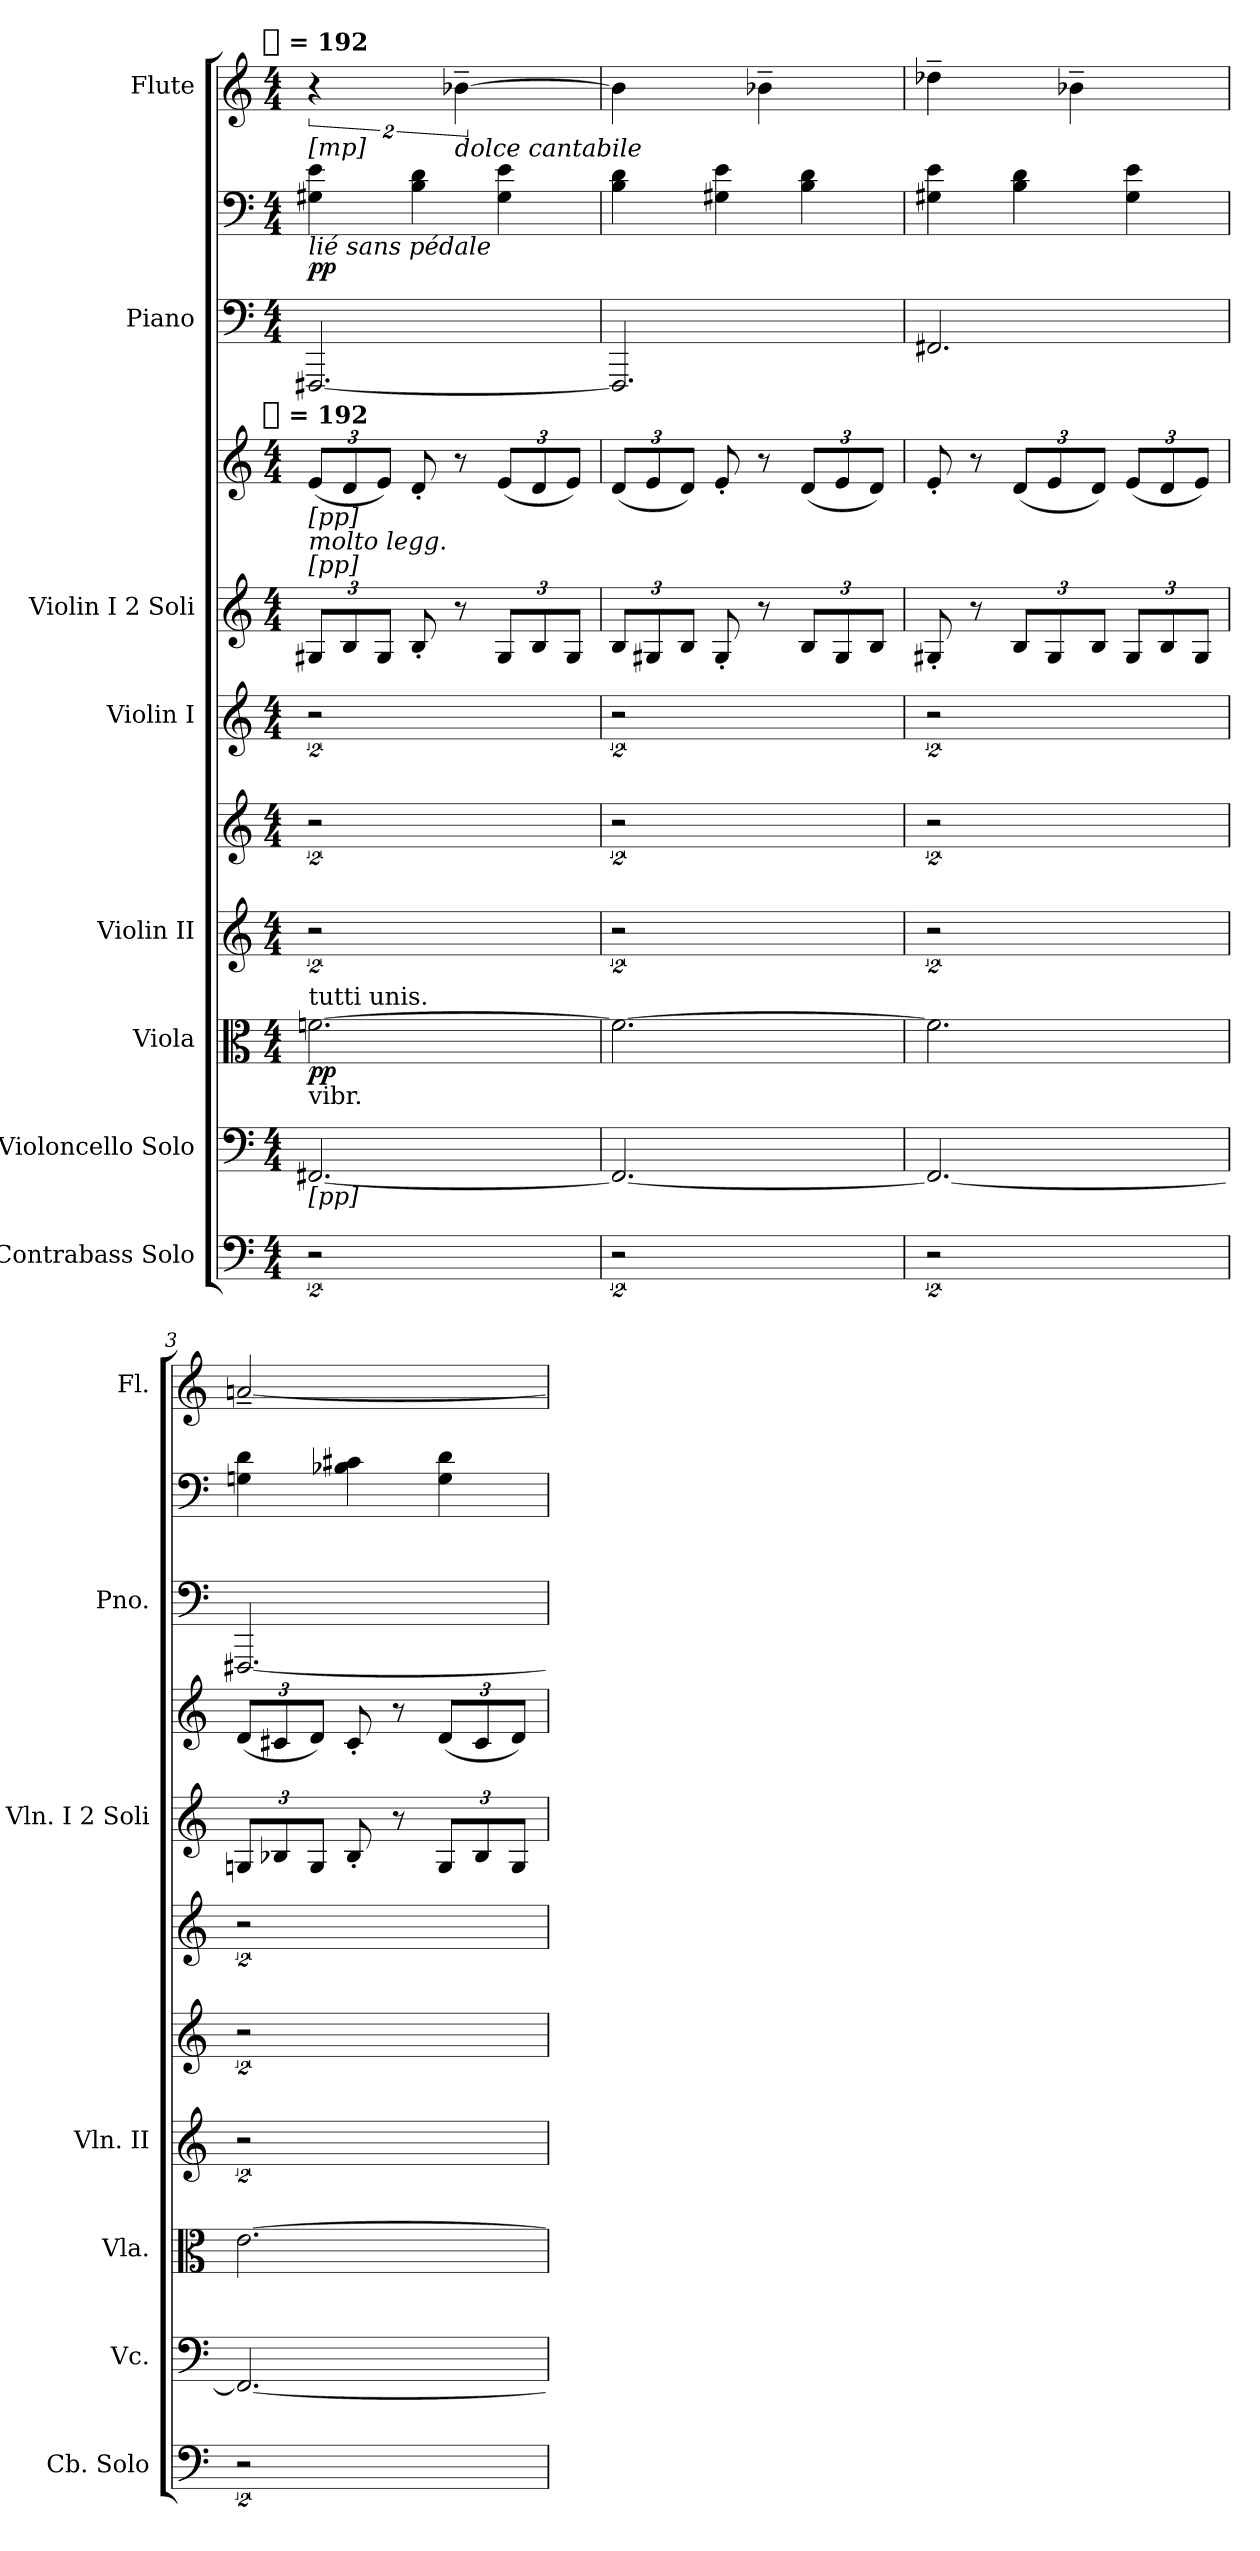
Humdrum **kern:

**kern	**kern	**kern	**dynam	**kern	**kern	**kern	**kern	**kern	**kern	**kern	**dynam	**kern
*part8	*part7	*part6	*part6	*part5	*part5	*part4	*part3	*part3	*part2	*part2	*part2	*part1
*staff11	*staff10	*staff9	*staff9	*staff8	*staff7	*staff6	*staff5	*staff4	*staff3	*staff2	*staff2/3	*staff1
*I"Contrabass Solo	*I"Violoncello Solo	*I"Viola	*	*I"Violin II	*	*I"Violin I	*I"Violin I 2 Soli	*	*I"Piano	*	*	*I"Flute
*I'Cb. Solo	*I'Vc.	*I'Vla.	*	*I'Vln. II	*	*	*I'Vln. I 2 Soli	*	*I'Pno.	*	*	*I'Fl.
*clefF4	*clefF4	*clefC3	*	*clefG2	*clefG2	*clefG2	*clefG2	*clefG2	*clefF4	*clefF4	*	*clefG2
*k[]	*k[]	*k[]	*	*k[]	*k[]	*k[]	*k[]	*k[]	*k[]	*k[]	*	*k[]
*C:	*C:	*C:	*	*C:	*C:	*C:	*C:	*C:	*C:	*C:	*	*C:
!!LO:TX:omd:t=[quarter] = 192
*M4/4	*M4/4	*M4/4	*	*M4/4	*M4/4	*M4/4	*M4/4	*M4/4	*M4/4	*M4/4	*	*M4/4
*MM192	*MM192	*MM192	*	*MM192	*MM192	*MM192	*MM192	*MM192	*MM192	*MM192	*	*MM192
=	=	=	=	=	=	=	=	=	=	=	=	=
!	!	!	!	!	!	!	!	!	!	!	!	!LO:TX:b:t=[mp]
!	!	!	!	!	!	!	!	!	!	!LO:TX:b:i:t=lié sans pédale	!	!
!	!	!	!	!	!	!	!	!LO:TX:b:t=[pp]	!	!	!	!
!	!	!	!	!	!	!	!	!LO:TX:b:i:t=molto legg.	!	!	!	!
!	!	!	!	!	!	!	!	!LO:TX:b:t=[pp]	!	!	!	!
!	!	!	!	!	!	!	!	!LO:TX:t=[quarter] = 192	!	!	!	!
!	!	!LO:TX:b:t=vibr.	!	!	!	!	!	!	!	!	!	!
!	!	!LO:TX:a:t=tutti unis.	!	!	!	!	!	!	!	!	!	!
!	!LO:TX:b:t=[pp]	!	!	!	!	!	!	!	!	!	!	!
4%3r	[2.FF#X	[2.fn	pp	4%3r	4%3r	4%3r	12G#XL	(12eL	[2.FFF#X	4G#X 4e	pp	8%3r
.	.	.	.	.	.	.	12B	12d	.	.	.	.
.	.	.	.	.	.	.	12G#J	12eJ)	.	.	.	.
.	.	.	.	.	.	.	8B'	8d'	.	4B 4d	.	.
!	!	!	!	!	!	!	!	!	!	!	!	!LO:TX:b:i:t=dolce cantabile
.	.	.	.	.	.	.	8r	8r	.	.	.	[8%3b-X~
.	.	.	.	.	.	.	12G#L	(12eL	.	4G# 4e	.	.
.	.	.	.	.	.	.	12B	12d	.	.	.	.
.	.	.	.	.	.	.	12G#J	12eJ)	.	.	.	.
=1	=1	=1	=1	=1	=1	=1	=1	=1	=1	=1	=1	=1
*	*	*	*	*	*	*	*	*	*	*	*	*Xtuplet
4%3r	2.FF#_	2.f_	.	4%3r	4%3r	4%3r	12BL	(12dL	2.FFF#]	4B 4d	.	8%3b-]
.	.	.	.	.	.	.	12G#X	12e	.	.	.	.
.	.	.	.	.	.	.	12BJ	12dJ)	.	.	.	.
.	.	.	.	.	.	.	8G#'	8e'	.	4G#X 4e	.	.
.	.	.	.	.	.	.	8r	8r	.	.	.	8%3b-X~
.	.	.	.	.	.	.	12BL	(12dL	.	4B 4d	.	.
.	.	.	.	.	.	.	12G#	12e	.	.	.	.
.	.	.	.	.	.	.	12BJ	12dJ)	.	.	.	.
=2	=2	=2	=2	=2	=2	=2	=2	=2	=2	=2	=2	=2
4%3r	2.FF#_	2.f]	.	4%3r	4%3r	4%3r	8G#X'	8e'	2.FF#X	4G#X 4e	.	8%3dd-X~
.	.	.	.	.	.	.	8r	8r	.	.	.	.
.	.	.	.	.	.	.	12BL	(12dL	.	4B 4d	.	.
.	.	.	.	.	.	.	12G#	12e	.	.	.	.
.	.	.	.	.	.	.	.	.	.	.	.	8%3b-X~
.	.	.	.	.	.	.	12BJ	12dJ)	.	.	.	.
.	.	.	.	.	.	.	12G#L	(12eL	.	4G# 4e	.	.
.	.	.	.	.	.	.	12B	12d	.	.	.	.
.	.	.	.	.	.	.	12G#J	12eJ)	.	.	.	.
=3	=3	=3	=3	=3	=3	=3	=3	=3	=3	=3	=3	=3
4%3r	2.FF#_	[2.e	.	4%3r	4%3r	4%3r	12GnL	(12dL	[2.FFF#X	4Gn 4d	.	[4%3an~
.	.	.	.	.	.	.	12B-X	12c#X	.	.	.	.
.	.	.	.	.	.	.	12GJ	12dJ)	.	.	.	.
.	.	.	.	.	.	.	8B-'	8c#'	.	4B-X 4c#X	.	.
.	.	.	.	.	.	.	8r	8r	.	.	.	.
.	.	.	.	.	.	.	12GL	(12dL	.	4G 4d	.	.
.	.	.	.	.	.	.	12B-	12c#	.	.	.	.
.	.	.	.	.	.	.	12GJ	12dJ)	.	.	.	.
=	=	=	=	=	=	=	=	=	=	=	=	=
*-	*-	*-	*-	*-	*-	*-	*-	*-	*-	*-	*-	*-
